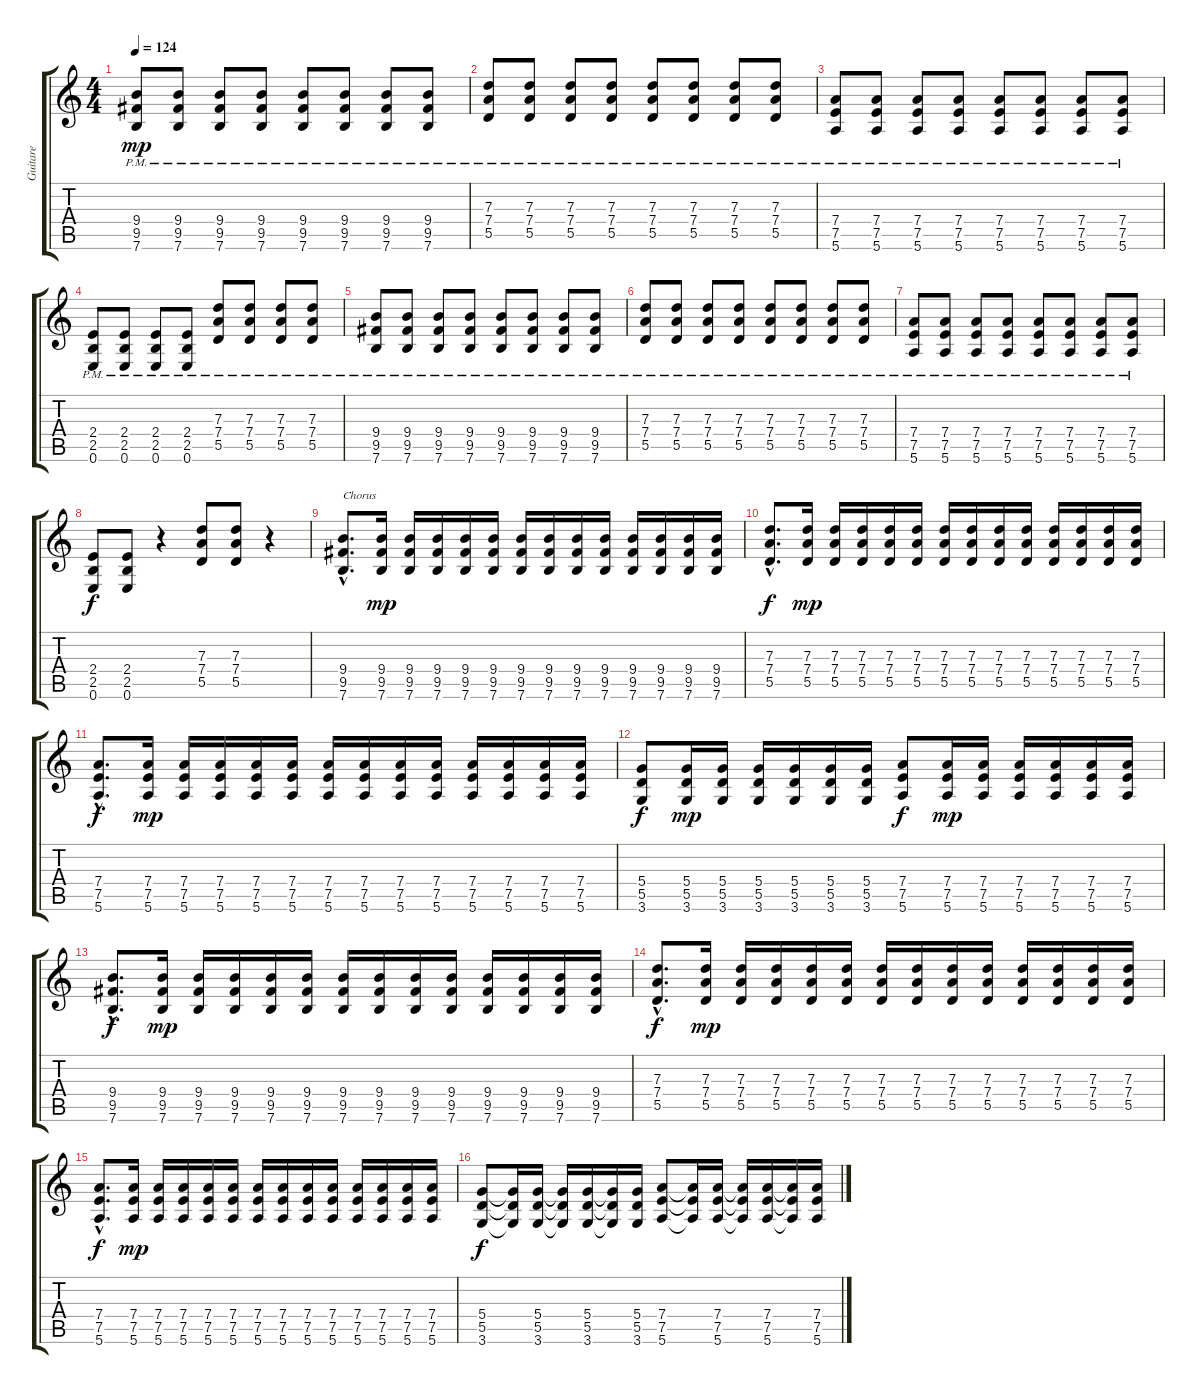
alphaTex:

\track ("Guitare" "Guitare") {instrument distortionguitar}
\staff {score tabs}
\tuning (E4 B3 G3 D3 A2 E2) {hide}
\ts (4 4)
\tempo 124
\clef g2
\ks c
(9.4{pm} 9.5{pm} 7.6{pm}).8{dy mp} (9.4{pm} 9.5{pm} 7.6{pm}).8 (9.4{pm} 9.5{pm} 7.6{pm}).8 (9.4{pm} 9.5{pm} 7.6{pm}).8 (9.4{pm} 9.5{pm} 7.6{pm}).8 (9.4{pm} 9.5{pm} 7.6{pm}).8 (9.4{pm} 9.5{pm} 7.6{pm}).8 (9.4{pm} 9.5{pm} 7.6{pm}).8 |
(7.3{pm} 7.4{pm} 5.5{pm}).8 (7.3{pm} 7.4{pm} 5.5{pm}).8 (7.3{pm} 7.4{pm} 5.5{pm}).8 (7.3{pm} 7.4{pm} 5.5{pm}).8 (7.3{pm} 7.4{pm} 5.5{pm}).8 (7.3{pm} 7.4{pm} 5.5{pm}).8 (7.3{pm} 7.4{pm} 5.5{pm}).8 (7.3{pm} 7.4{pm} 5.5{pm}).8 |
(7.4{pm} 7.5{pm} 5.6{pm}).8 (7.4{pm} 7.5{pm} 5.6{pm}).8 (7.4{pm} 7.5{pm} 5.6{pm}).8 (7.4{pm} 7.5{pm} 5.6{pm}).8 (7.4{pm} 7.5{pm} 5.6{pm}).8 (7.4{pm} 7.5{pm} 5.6{pm}).8 (7.4{pm} 7.5{pm} 5.6{pm}).8 (7.4{pm} 7.5{pm} 5.6{pm}).8 |
(2.4{pm} 2.5{pm} 0.6{pm}).8 (2.4{pm} 2.5{pm} 0.6{pm}).8 (2.4{pm} 2.5{pm} 0.6{pm}).8 (2.4{pm} 2.5{pm} 0.6{pm}).8 (7.3{pm} 7.4{pm} 5.5{pm}).8 (7.3{pm} 7.4{pm} 5.5{pm}).8 (7.3{pm} 7.4{pm} 5.5{pm}).8 (7.3{pm} 7.4{pm} 5.5{pm}).8 |
(9.4{pm} 9.5{pm} 7.6{pm}).8 (9.4{pm} 9.5{pm} 7.6{pm}).8 (9.4{pm} 9.5{pm} 7.6{pm}).8 (9.4{pm} 9.5{pm} 7.6{pm}).8 (9.4{pm} 9.5{pm} 7.6{pm}).8 (9.4{pm} 9.5{pm} 7.6{pm}).8 (9.4{pm} 9.5{pm} 7.6{pm}).8 (9.4{pm} 9.5{pm} 7.6{pm}).8 |
(7.3{pm} 7.4{pm} 5.5{pm}).8 (7.3{pm} 7.4{pm} 5.5{pm}).8 (7.3{pm} 7.4{pm} 5.5{pm}).8 (7.3{pm} 7.4{pm} 5.5{pm}).8 (7.3{pm} 7.4{pm} 5.5{pm}).8 (7.3{pm} 7.4{pm} 5.5{pm}).8 (7.3{pm} 7.4{pm} 5.5{pm}).8 (7.3{pm} 7.4{pm} 5.5{pm}).8 |
(7.4{pm} 7.5{pm} 5.6{pm}).8 (7.4{pm} 7.5{pm} 5.6{pm}).8 (7.4{pm} 7.5{pm} 5.6{pm}).8 (7.4{pm} 7.5{pm} 5.6{pm}).8 (7.4{pm} 7.5{pm} 5.6{pm}).8 (7.4{pm} 7.5{pm} 5.6{pm}).8 (7.4{pm} 7.5{pm} 5.6{pm}).8 (7.4{pm} 7.5{pm} 5.6{pm}).8 |
(2.4 2.5 0.6).8{dy f} (2.4 2.5 0.6).8 r.4 (7.3 7.4 5.5).8 (7.3 7.4 5.5).8 r.4 |
(9.4{hac} 9.5{hac} 7.6{hac}).8{d txt "Chorus"} (9.4 9.5 7.6).16{dy mp} (9.4 9.5 7.6).16 (9.4 9.5 7.6).16 (9.4 9.5 7.6).16 (9.4 9.5 7.6).16 (9.4 9.5 7.6).16 (9.4 9.5 7.6).16 (9.4 9.5 7.6).16 (9.4 9.5 7.6).16 (9.4 9.5 7.6).16 (9.4 9.5 7.6).16 (9.4 9.5 7.6).16 (9.4 9.5 7.6).16 |
(7.3{hac} 7.4{hac} 5.5{hac}).8{d dy f} (7.3 7.4 5.5).16{dy mp} (7.3 7.4 5.5).16 (7.3 7.4 5.5).16 (7.3 7.4 5.5).16 (7.3 7.4 5.5).16 (7.3 7.4 5.5).16 (7.3 7.4 5.5).16 (7.3 7.4 5.5).16 (7.3 7.4 5.5).16 (7.3 7.4 5.5).16 (7.3 7.4 5.5).16 (7.3 7.4 5.5).16 (7.3 7.4 5.5).16 |
(7.4{hac} 7.5{hac} 5.6{hac}).8{d dy f} (7.4 7.5 5.6).16{dy mp} (7.4 7.5 5.6).16 (7.4 7.5 5.6).16 (7.4 7.5 5.6).16 (7.4 7.5 5.6).16 (7.4 7.5 5.6).16 (7.4 7.5 5.6).16 (7.4 7.5 5.6).16 (7.4 7.5 5.6).16 (7.4 7.5 5.6).16 (7.4 7.5 5.6).16 (7.4 7.5 5.6).16 (7.4 7.5 5.6).16 |
(5.4 5.5 3.6).8{dy f} (5.4 5.5 3.6).16{dy mp} (5.4 5.5 3.6).16 (5.4 5.5 3.6).16 (5.4 5.5 3.6).16 (5.4 5.5 3.6).16 (5.4 5.5 3.6).16 (7.4 7.5 5.6).8{dy f} (7.4 7.5 5.6).16{dy mp} (7.4 7.5 5.6).16 (7.4 7.5 5.6).16 (7.4 7.5 5.6).16 (7.4 7.5 5.6).16 (7.4 7.5 5.6).16 |
(9.4{hac} 9.5{hac} 7.6{hac}).8{d dy f} (9.4 9.5 7.6).16{dy mp} (9.4 9.5 7.6).16 (9.4 9.5 7.6).16 (9.4 9.5 7.6).16 (9.4 9.5 7.6).16 (9.4 9.5 7.6).16 (9.4 9.5 7.6).16 (9.4 9.5 7.6).16 (9.4 9.5 7.6).16 (9.4 9.5 7.6).16 (9.4 9.5 7.6).16 (9.4 9.5 7.6).16 (9.4 9.5 7.6).16 |
(7.3{hac} 7.4{hac} 5.5{hac}).8{d dy f} (7.3 7.4 5.5).16{dy mp} (7.3 7.4 5.5).16 (7.3 7.4 5.5).16 (7.3 7.4 5.5).16 (7.3 7.4 5.5).16 (7.3 7.4 5.5).16 (7.3 7.4 5.5).16 (7.3 7.4 5.5).16 (7.3 7.4 5.5).16 (7.3 7.4 5.5).16 (7.3 7.4 5.5).16 (7.3 7.4 5.5).16 (7.3 7.4 5.5).16 |
(7.4{hac} 7.5{hac} 5.6{hac}).8{d dy f} (7.4 7.5 5.6).16{dy mp} (7.4 7.5 5.6).16 (7.4 7.5 5.6).16 (7.4 7.5 5.6).16 (7.4 7.5 5.6).16 (7.4 7.5 5.6).16 (7.4 7.5 5.6).16 (7.4 7.5 5.6).16 (7.4 7.5 5.6).16 (7.4 7.5 5.6).16 (7.4 7.5 5.6).16 (7.4 7.5 5.6).16 (7.4 7.5 5.6).16 |
(5.4 5.5 3.6).8{dy f} (5.4{t} 5.5{t} 3.6{t}).16 (5.4 5.5 3.6).16 (5.4{t} 5.5{t} 3.6{t}).16 (5.4 5.5 3.6).16 (5.4{t} 5.5{t} 3.6{t}).16 (5.4 5.5 3.6).16 (7.4 7.5 5.6).8 (7.4{t} 7.5{t} 5.6{t}).16 (7.4 7.5 5.6).16 (7.4{t} 7.5{t} 5.6{t}).16 (7.4 7.5 5.6).16 (7.4{t} 7.5{t} 5.6{t}).16 (7.4 7.5 5.6).16
